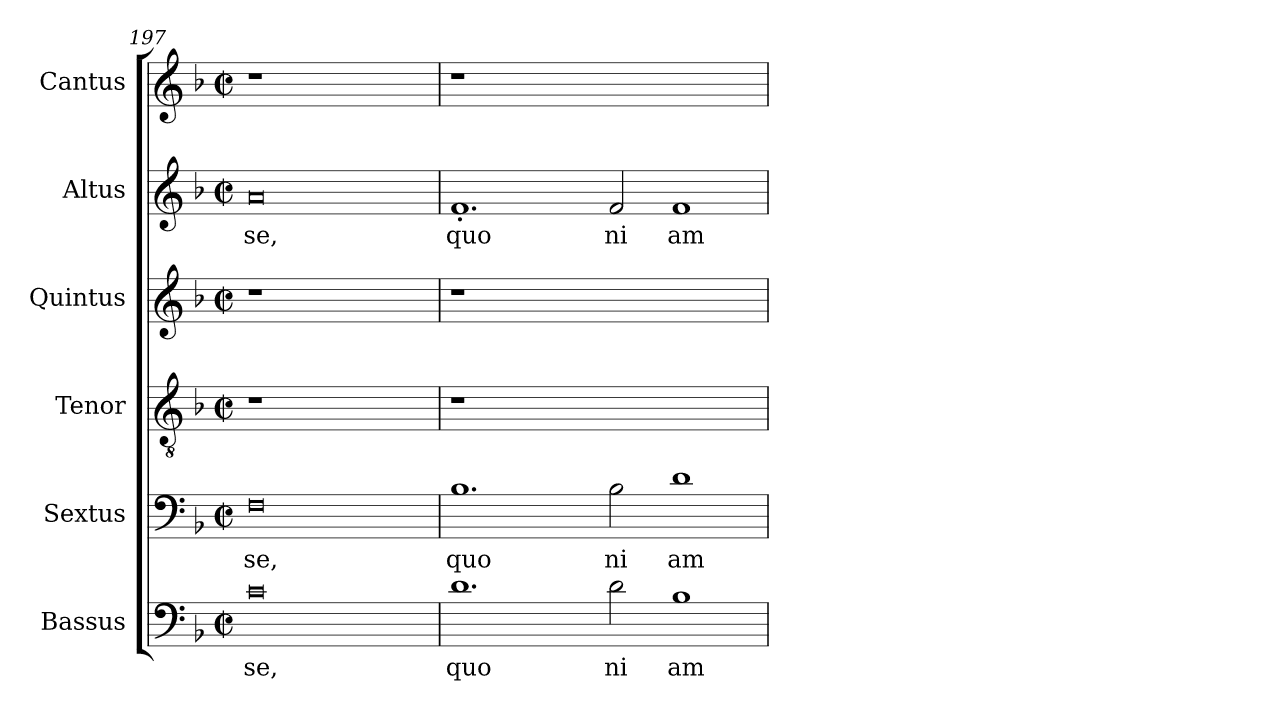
**kern	**text	**kern	**text	**kern	**kern	**kern	**text	**kern
*part6	*part6	*part5	*part5	*part4	*part3	*part2	*part2	*part1
*staff6	*staff6	*staff5	*staff5	*staff4	*staff3	*staff2	*staff2	*staff1
*I"Bassus	*	*I"Sextus	*	*I"Tenor	*I"Quintus	*I"Altus	*	*I"Cantus
*I'Bassus	*	*I'Sextus	*	*I'Tenor	*I'Quintus	*I'Altus	*	*I'Cantus
*clefF4	*	*clefF4	*	*clefGv2	*clefG2	*clefG2	*	*clefG2
*k[b-]	*	*k[b-]	*	*k[b-]	*k[b-]	*k[b-]	*	*k[b-]
*F:	*	*F:	*	*F:	*F:	*F:	*	*F:
*M2/2	*	*M2/2	*	*M2/2	*M2/2	*M2/2	*	*M2/2
*met(c|)	*	*met(c|)	*	*met(c|)	*met(c|)	*met(c|)	*	*met(c|)
=197	=197	=197	=197	=197	=197	=197	=197	=197
!	!LO:LY:b:cj	!	!LO:LY:b:cj	!	!	!	!LO:LY:b:cj	!
0c	se,	0F	se,	1r	1r	0a	se,	1r
.	.	.	.	1ryy	1ryy	.	.	1ryy
=198	=198	=198	=198	=198	=198	=198	=198	=198
!	!LO:LY:b:cj	!	!LO:LY:b:cj	!	!	!	!LO:LY:b:cj	!
1.d	quo	1.B-	quo	1r	1r	1.f'>	quo	1r
.	.	.	.	0ryy	0ryy	.	.	0ryy
!	!LO:LY:b:cj	!	!LO:LY:b:cj	!	!	!	!LO:LY:b:cj	!
2d\	ni	2B-\	ni	.	.	2f/	ni	.
!	!LO:LY:b:cj	!	!LO:LY:b:cj	!	!	!	!LO:LY:b:cj	!
1B-	am	1d	am	.	.	1f	am	.
=	=	=	=	=	=	=	=	=
*-	*-	*-	*-	*-	*-	*-	*-	*-
